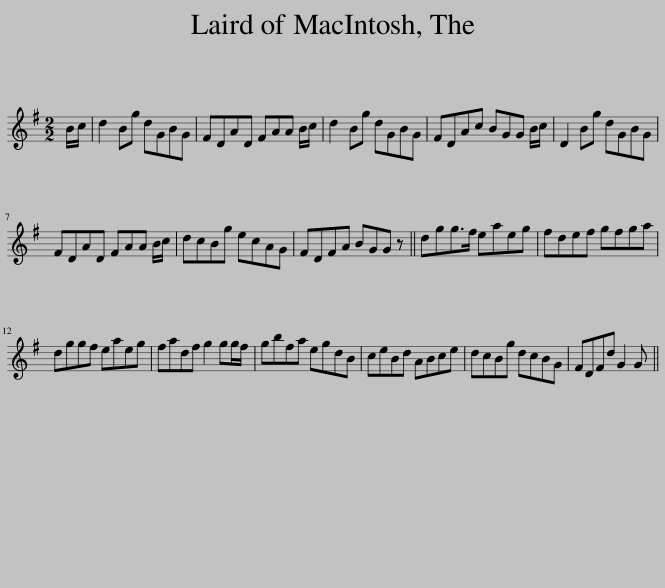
X:1
L:1/8
M:2/2
I:linebreak $
K:G
V:1 treble
V:1
 B/c/ | d2 Bg dGBG | FDAD FAA B/c/ | d2 Bg dGBG | FDAc BGG B/c/ | %5
 D2 Bg dGBG |$ FDAD FAA B/c/ | dcBg ecAG | FDFA BGG z || dgg>f eaeg | %10
 fdef gfga |$ dggf eaeg | fadf g2 gg/f/ | gbfa egdB | ceBd ABce | %15
 dcBg dcBG | FDFd G2 G || %17
